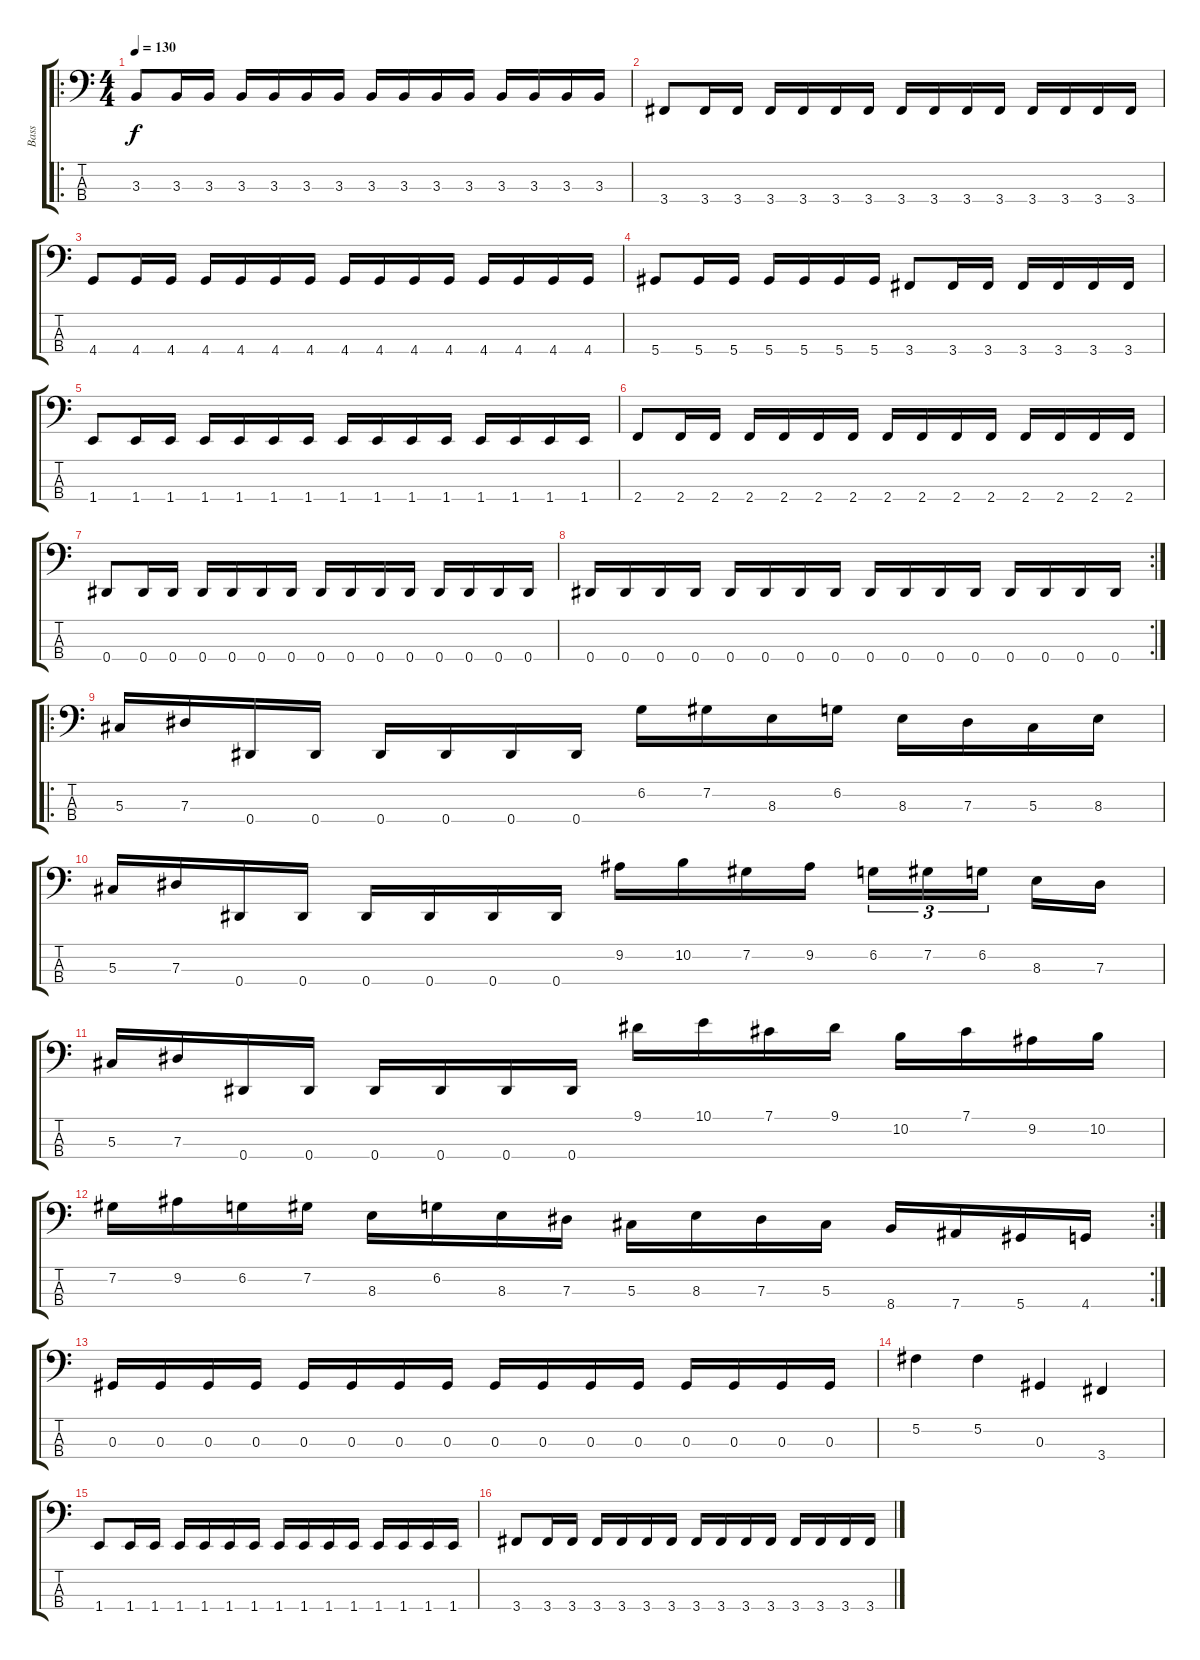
\track ("Bass" "Bass") {instrument electricbassfinger}
\staff {score tabs}
\tuning (Gb2 Db2 Ab1 Eb1) {hide}
\ro
\ts (4 4)
\tempo 130
\clef f4
\ks c
3.3.8{dy f} 3.3.16 3.3.16 3.3.16 3.3.16 3.3.16 3.3.16 3.3.16 3.3.16 3.3.16 3.3.16 3.3.16 3.3.16 3.3.16 3.3.16 |
3.4.8 3.4.16 3.4.16 3.4.16 3.4.16 3.4.16 3.4.16 3.4.16 3.4.16 3.4.16 3.4.16 3.4.16 3.4.16 3.4.16 3.4.16 |
4.4.8 4.4.16 4.4.16 4.4.16 4.4.16 4.4.16 4.4.16 4.4.16 4.4.16 4.4.16 4.4.16 4.4.16 4.4.16 4.4.16 4.4.16 |
5.4.8 5.4.16 5.4.16 5.4.16 5.4.16 5.4.16 5.4.16 3.4.8 3.4.16 3.4.16 3.4.16 3.4.16 3.4.16 3.4.16 |
1.4.8 1.4.16 1.4.16 1.4.16 1.4.16 1.4.16 1.4.16 1.4.16 1.4.16 1.4.16 1.4.16 1.4.16 1.4.16 1.4.16 1.4.16 |
2.4.8 2.4.16 2.4.16 2.4.16 2.4.16 2.4.16 2.4.16 2.4.16 2.4.16 2.4.16 2.4.16 2.4.16 2.4.16 2.4.16 2.4.16 |
0.4.8 0.4.16 0.4.16 0.4.16 0.4.16 0.4.16 0.4.16 0.4.16 0.4.16 0.4.16 0.4.16 0.4.16 0.4.16 0.4.16 0.4.16 |
\rc 2
0.4.16 0.4.16 0.4.16 0.4.16 0.4.16 0.4.16 0.4.16 0.4.16 0.4.16 0.4.16 0.4.16 0.4.16 0.4.16 0.4.16 0.4.16 0.4.16 |
\ro
5.3.16 7.3.16 0.4.16 0.4.16 0.4.16 0.4.16 0.4.16 0.4.16 6.2.16 7.2.16 8.3.16 6.2.16 8.3.16 7.3.16 5.3.16 8.3.16 |
5.3.16 7.3.16 0.4.16 0.4.16 0.4.16 0.4.16 0.4.16 0.4.16 9.2.16 10.2.16 7.2.16 9.2.16 6.2.16{tu (3 2)} 7.2.16{tu (3 2)} 6.2.16{tu (3 2)} 8.3.16 7.3.16 |
5.3.16 7.3.16 0.4.16 0.4.16 0.4.16 0.4.16 0.4.16 0.4.16 9.1.16 10.1.16 7.1.16 9.1.16 10.2.16 7.1.16 9.2.16 10.2.16 |
\rc 2
7.2.16 9.2.16 6.2.16 7.2.16 8.3.16 6.2.16 8.3.16 7.3.16 5.3.16 8.3.16 7.3.16 5.3.16 8.4.16 7.4.16 5.4.16 4.4.16 |
0.3.16 0.3.16 0.3.16 0.3.16 0.3.16 0.3.16 0.3.16 0.3.16 0.3.16 0.3.16 0.3.16 0.3.16 0.3.16 0.3.16 0.3.16 0.3.16 |
5.2.4 5.2.4 0.3.4 3.4.4 |
1.4.8 1.4.16 1.4.16 1.4.16 1.4.16 1.4.16 1.4.16 1.4.16 1.4.16 1.4.16 1.4.16 1.4.16 1.4.16 1.4.16 1.4.16 |
3.4.8 3.4.16 3.4.16 3.4.16 3.4.16 3.4.16 3.4.16 3.4.16 3.4.16 3.4.16 3.4.16 3.4.16 3.4.16 3.4.16 3.4.16
